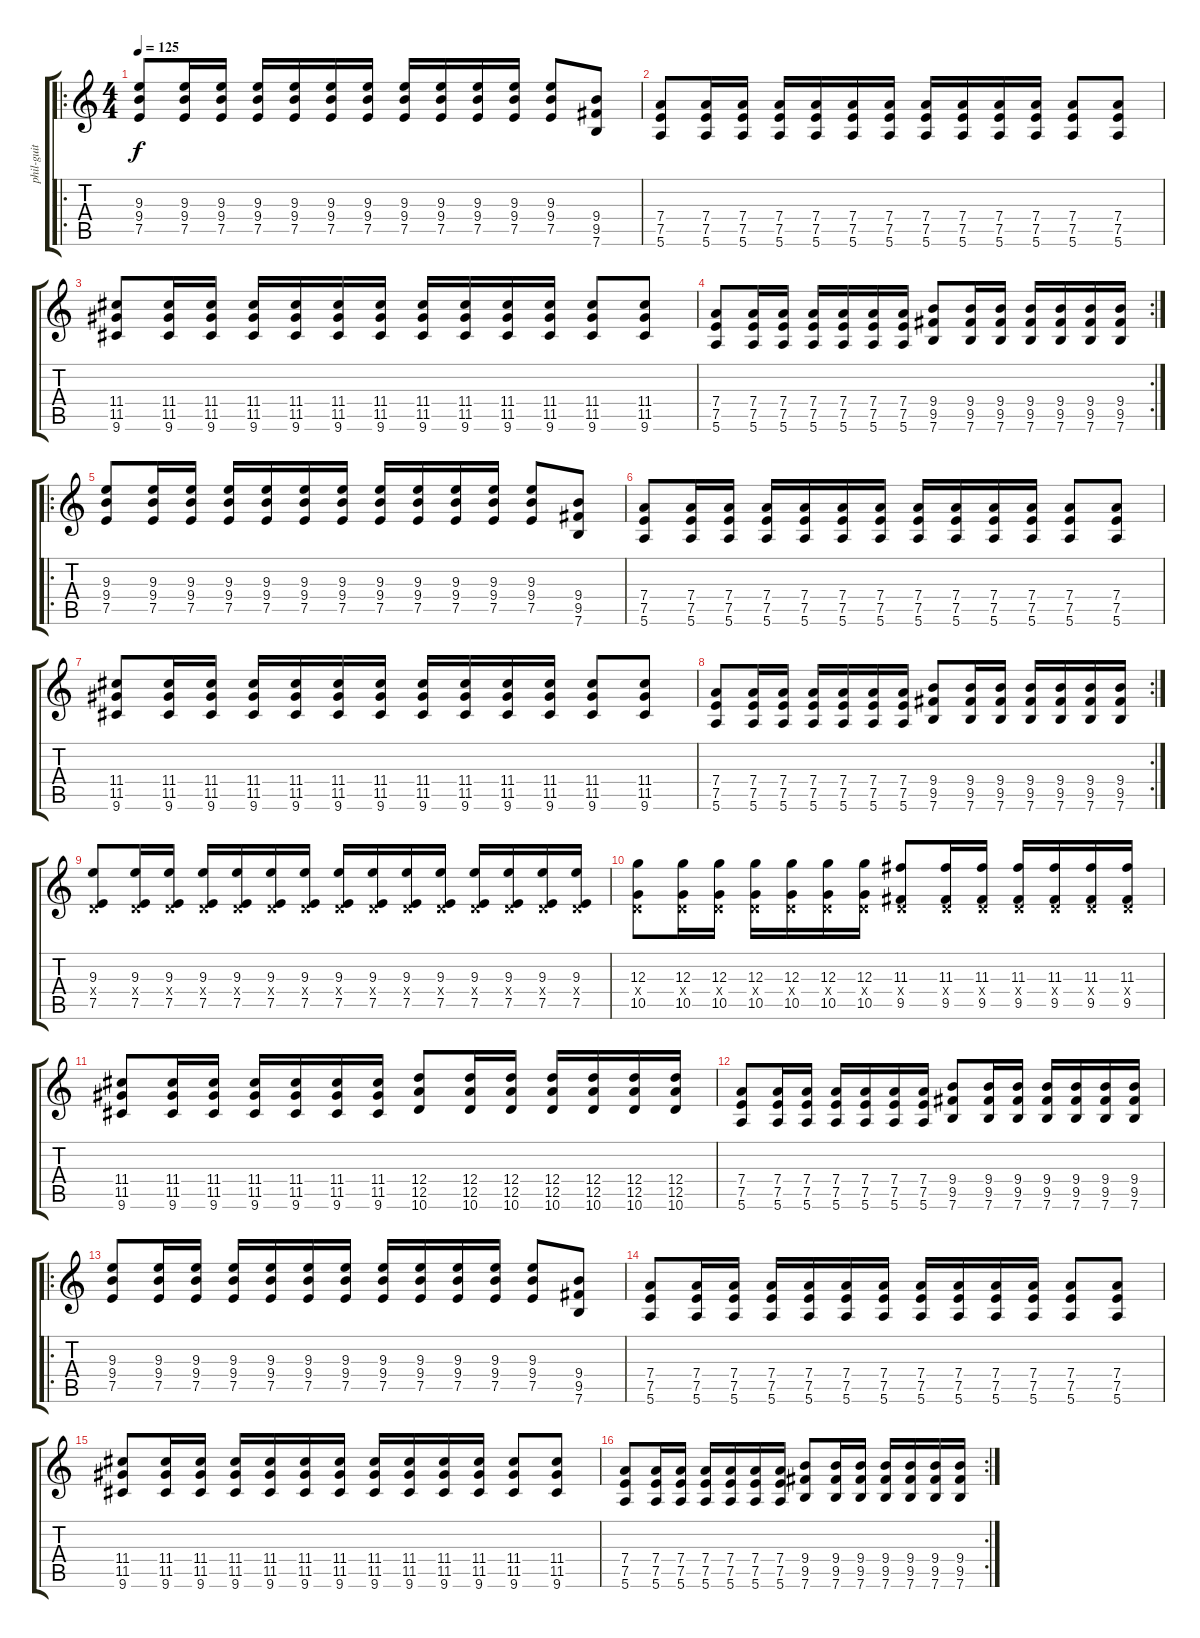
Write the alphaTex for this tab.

\track ("phil-guit" "phil-guit") {instrument distortionguitar}
\staff {score tabs}
\tuning (E4 B3 G3 D3 A2 E2) {hide}
\ro
\ts (4 4)
\tempo 125
\clef g2
\ks c
(9.3 9.4 7.5).8{dy f instrument distortionguitar} (9.3 9.4 7.5).16{instrument electricguitarmuted} (9.3 9.4 7.5).16 (9.3 9.4 7.5).16 (9.3 9.4 7.5).16 (9.3 9.4 7.5).16 (9.3 9.4 7.5).16 (9.3 9.4 7.5).16 (9.3 9.4 7.5).16 (9.3 9.4 7.5).16 (9.3 9.4 7.5).16 (9.3 9.4 7.5).8 (9.4 9.5 7.6).8{instrument distortionguitar} |
(7.4 7.5 5.6).8 (7.4 7.5 5.6).16{instrument electricguitarmuted} (7.4 7.5 5.6).16 (7.4 7.5 5.6).16 (7.4 7.5 5.6).16 (7.4 7.5 5.6).16 (7.4 7.5 5.6).16 (7.4 7.5 5.6).16 (7.4 7.5 5.6).16 (7.4 7.5 5.6).16 (7.4 7.5 5.6).16 (7.4 7.5 5.6).8 (7.4 7.5 5.6).8{instrument distortionguitar} |
(11.4 11.5 9.6).8 (11.4 11.5 9.6).16{instrument electricguitarmuted} (11.4 11.5 9.6).16 (11.4 11.5 9.6).16 (11.4 11.5 9.6).16 (11.4 11.5 9.6).16 (11.4 11.5 9.6).16 (11.4 11.5 9.6).16 (11.4 11.5 9.6).16 (11.4 11.5 9.6).16 (11.4 11.5 9.6).16 (11.4 11.5 9.6).8 (11.4 11.5 9.6).8{instrument distortionguitar} |
\rc 2
(7.4 7.5 5.6).8 (7.4 7.5 5.6).16 (7.4 7.5 5.6).16 (7.4 7.5 5.6).16 (7.4 7.5 5.6).16 (7.4 7.5 5.6).16 (7.4 7.5 5.6).16 (9.4 9.5 7.6).8 (9.4 9.5 7.6).16 (9.4 9.5 7.6).16 (9.4 9.5 7.6).16 (9.4 9.5 7.6).16 (9.4 9.5 7.6).16 (9.4 9.5 7.6).16 |
\ro
(9.3 9.4 7.5).8 (9.3 9.4 7.5).16 (9.3 9.4 7.5).16 (9.3 9.4 7.5).16 (9.3 9.4 7.5).16 (9.3 9.4 7.5).16 (9.3 9.4 7.5).16 (9.3 9.4 7.5).16 (9.3 9.4 7.5).16 (9.3 9.4 7.5).16 (9.3 9.4 7.5).16 (9.3 9.4 7.5).8 (9.4 9.5 7.6).8 |
(7.4 7.5 5.6).8 (7.4 7.5 5.6).16 (7.4 7.5 5.6).16 (7.4 7.5 5.6).16 (7.4 7.5 5.6).16 (7.4 7.5 5.6).16 (7.4 7.5 5.6).16 (7.4 7.5 5.6).16 (7.4 7.5 5.6).16 (7.4 7.5 5.6).16 (7.4 7.5 5.6).16 (7.4 7.5 5.6).8 (7.4 7.5 5.6).8 |
(11.4 11.5 9.6).8 (11.4 11.5 9.6).16 (11.4 11.5 9.6).16 (11.4 11.5 9.6).16 (11.4 11.5 9.6).16 (11.4 11.5 9.6).16 (11.4 11.5 9.6).16 (11.4 11.5 9.6).16 (11.4 11.5 9.6).16 (11.4 11.5 9.6).16 (11.4 11.5 9.6).16 (11.4 11.5 9.6).8 (11.4 11.5 9.6).8 |
\rc 2
(7.4 7.5 5.6).8 (7.4 7.5 5.6).16 (7.4 7.5 5.6).16 (7.4 7.5 5.6).16 (7.4 7.5 5.6).16 (7.4 7.5 5.6).16 (7.4 7.5 5.6).16 (9.4 9.5 7.6).8 (9.4 9.5 7.6).16 (9.4 9.5 7.6).16 (9.4 9.5 7.6).16 (9.4 9.5 7.6).16 (9.4 9.5 7.6).16 (9.4 9.5 7.6).16 |
(9.3 0.4{x} 7.5).8 (9.3 0.4{x} 7.5).16 (9.3 0.4{x} 7.5).16 (9.3 0.4{x} 7.5).16 (9.3 0.4{x} 7.5).16 (9.3 0.4{x} 7.5).16 (9.3 0.4{x} 7.5).16 (9.3 0.4{x} 7.5).16 (9.3 0.4{x} 7.5).16 (9.3 0.4{x} 7.5).16 (9.3 0.4{x} 7.5).16 (9.3 0.4{x} 7.5).16 (9.3 0.4{x} 7.5).16 (9.3 0.4{x} 7.5).16 (9.3 0.4{x} 7.5).16 |
(12.3 0.4{x} 10.5).8 (12.3 0.4{x} 10.5).16 (12.3 0.4{x} 10.5).16 (12.3 0.4{x} 10.5).16 (12.3 0.4{x} 10.5).16 (12.3 0.4{x} 10.5).16 (12.3 0.4{x} 10.5).16 (11.3 0.4{x} 9.5).8 (11.3 0.4{x} 9.5).16 (11.3 0.4{x} 9.5).16 (11.3 0.4{x} 9.5).16 (11.3 0.4{x} 9.5).16 (11.3 0.4{x} 9.5).16 (11.3 0.4{x} 9.5).16 |
(11.4 11.5 9.6).8 (11.4 11.5 9.6).16 (11.4 11.5 9.6).16 (11.4 11.5 9.6).16 (11.4 11.5 9.6).16 (11.4 11.5 9.6).16 (11.4 11.5 9.6).16 (12.4 12.5 10.6).8 (12.4 12.5 10.6).16 (12.4 12.5 10.6).16 (12.4 12.5 10.6).16 (12.4 12.5 10.6).16 (12.4 12.5 10.6).16 (12.4 12.5 10.6).16 |
(7.4 7.5 5.6).8 (7.4 7.5 5.6).16 (7.4 7.5 5.6).16 (7.4 7.5 5.6).16 (7.4 7.5 5.6).16 (7.4 7.5 5.6).16 (7.4 7.5 5.6).16 (9.4 9.5 7.6).8 (9.4 9.5 7.6).16 (9.4 9.5 7.6).16 (9.4 9.5 7.6).16 (9.4 9.5 7.6).16 (9.4 9.5 7.6).16 (9.4 9.5 7.6).16 |
\ro
(9.3 9.4 7.5).8 (9.3 9.4 7.5).16{instrument electricguitarmuted} (9.3 9.4 7.5).16 (9.3 9.4 7.5).16 (9.3 9.4 7.5).16 (9.3 9.4 7.5).16 (9.3 9.4 7.5).16 (9.3 9.4 7.5).16 (9.3 9.4 7.5).16 (9.3 9.4 7.5).16 (9.3 9.4 7.5).16 (9.3 9.4 7.5).8 (9.4 9.5 7.6).8{instrument distortionguitar} |
(7.4 7.5 5.6).8 (7.4 7.5 5.6).16{instrument electricguitarmuted} (7.4 7.5 5.6).16 (7.4 7.5 5.6).16 (7.4 7.5 5.6).16 (7.4 7.5 5.6).16 (7.4 7.5 5.6).16 (7.4 7.5 5.6).16 (7.4 7.5 5.6).16 (7.4 7.5 5.6).16 (7.4 7.5 5.6).16 (7.4 7.5 5.6).8 (7.4 7.5 5.6).8{instrument distortionguitar} |
(11.4 11.5 9.6).8 (11.4 11.5 9.6).16{instrument electricguitarmuted} (11.4 11.5 9.6).16 (11.4 11.5 9.6).16 (11.4 11.5 9.6).16 (11.4 11.5 9.6).16 (11.4 11.5 9.6).16 (11.4 11.5 9.6).16 (11.4 11.5 9.6).16 (11.4 11.5 9.6).16 (11.4 11.5 9.6).16 (11.4 11.5 9.6).8 (11.4 11.5 9.6).8{instrument distortionguitar} |
\rc 2
(7.4 7.5 5.6).8 (7.4 7.5 5.6).16 (7.4 7.5 5.6).16 (7.4 7.5 5.6).16 (7.4 7.5 5.6).16 (7.4 7.5 5.6).16 (7.4 7.5 5.6).16 (9.4 9.5 7.6).8 (9.4 9.5 7.6).16 (9.4 9.5 7.6).16 (9.4 9.5 7.6).16 (9.4 9.5 7.6).16 (9.4 9.5 7.6).16 (9.4 9.5 7.6).16
